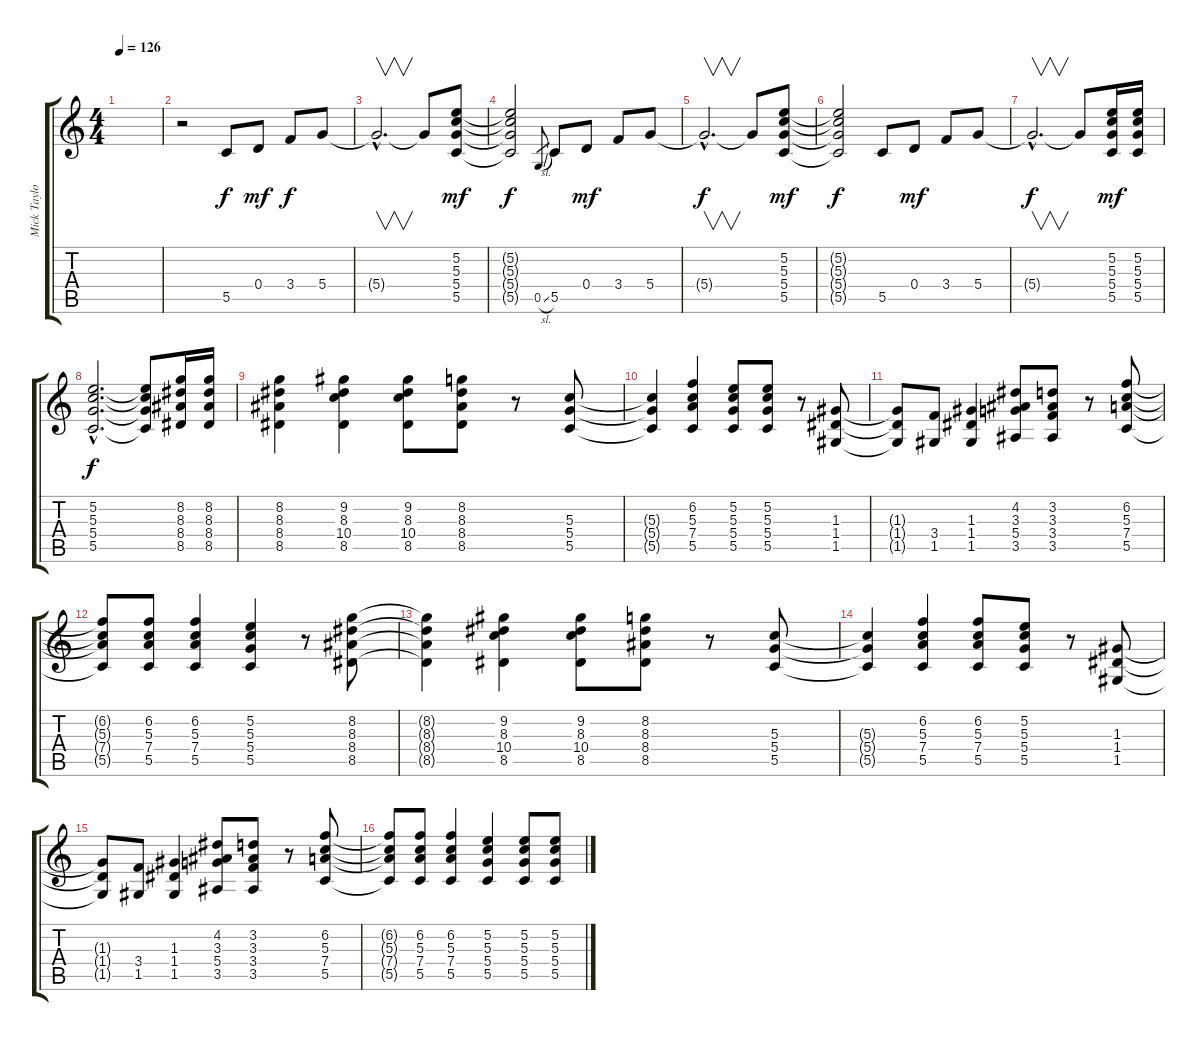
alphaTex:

\track ("Mick Taylor" "Mick Taylo") {instrument electricguitarclean}
\staff {score tabs}
\tuning (D4 B3 G3 D3 G2 D2) {hide}
\ts (4 4)
\tempo 126
\clef g2
\ks c
|
r.2 5.5.8 0.4.8{dy mf} 3.4.8{dy f} 5.4.8 |
5.4{hac t}.2{v d} 5.4{t}.8 (5.2 5.3 5.4 5.5).8{dy mf} |
(5.2{t} 5.3{t} 5.4{t} 5.5{t}).2{dy f} 0.5{sl}.8{gr} 5.5.8 0.4.8{dy mf} 3.4.8 5.4.8 |
5.4{hac t}.2{v d dy f} 5.4{t}.8 (5.2 5.3 5.4 5.5).8{dy mf} |
(5.2{t} 5.3{t} 5.4{t} 5.5{t}).2{dy f} 5.5.8 0.4.8{dy mf} 3.4.8 5.4.8 |
5.4{hac t}.2{v d dy f} 5.4{t}.8 (5.2 5.3 5.4 5.5).16{dy mf} (5.2 5.3 5.4 5.5).16 |
(5.2{hac} 5.3{hac} 5.4{hac} 5.5{hac}).2{d dy f} (5.2{t} 5.3{t} 5.4{t} 5.5{t}).8 (8.2 8.3 8.4 8.5).16 (8.2 8.3 8.4 8.5).16 |
(8.2 8.3 8.4 8.5).4 (9.2 8.3 10.4 8.5).4 (9.2 8.3 10.4 8.5).8 (8.2 8.3 8.4 8.5).8 r.8 (5.3 5.4 5.5).8 |
(5.3{t} 5.4{t} 5.5{t}).4 (6.2 5.3 7.4 5.5).4 (5.2 5.3 5.4 5.5).8 (5.2 5.3 5.4 5.5).8 r.8 (1.3 1.4 1.5).8 |
(1.3{t} 1.4{t} 1.5{t}).8 (3.4 1.5).8 (1.3 1.4 1.5).4 (4.2 3.3 5.4 3.5).8 (3.2 3.3 3.4 3.5).8 r.8 (6.2 5.3 7.4 5.5).8 |
(6.2{t} 5.3{t} 7.4{t} 5.5{t}).8 (6.2 5.3 7.4 5.5).8 (6.2 5.3 7.4 5.5).4 (5.2 5.3 5.4 5.5).4 r.8 (8.2 8.3 8.4 8.5).8 |
(8.2{t} 8.3{t} 8.4{t} 8.5{t}).4 (9.2 8.3 10.4 8.5).4 (9.2 8.3 10.4 8.5).8 (8.2 8.3 8.4 8.5).8 r.8 (5.3 5.4 5.5).8 |
(5.3{t} 5.4{t} 5.5{t}).4 (6.2 5.3 7.4 5.5).4 (6.2 5.3 7.4 5.5).8 (5.2 5.3 5.4 5.5).8 r.8 (1.3 1.4 1.5).8 |
(1.3{t} 1.4{t} 1.5{t}).8 (3.4 1.5).8 (1.3 1.4 1.5).4 (4.2 3.3 5.4 3.5).8 (3.2 3.3 3.4 3.5).8 r.8 (6.2 5.3 7.4 5.5).8 |
(6.2{t} 5.3{t} 7.4{t} 5.5{t}).8 (6.2 5.3 7.4 5.5).8 (6.2 5.3 7.4 5.5).4 (5.2 5.3 5.4 5.5).4 (5.2 5.3 5.4 5.5).8 (5.2 5.3 5.4 5.5).8
